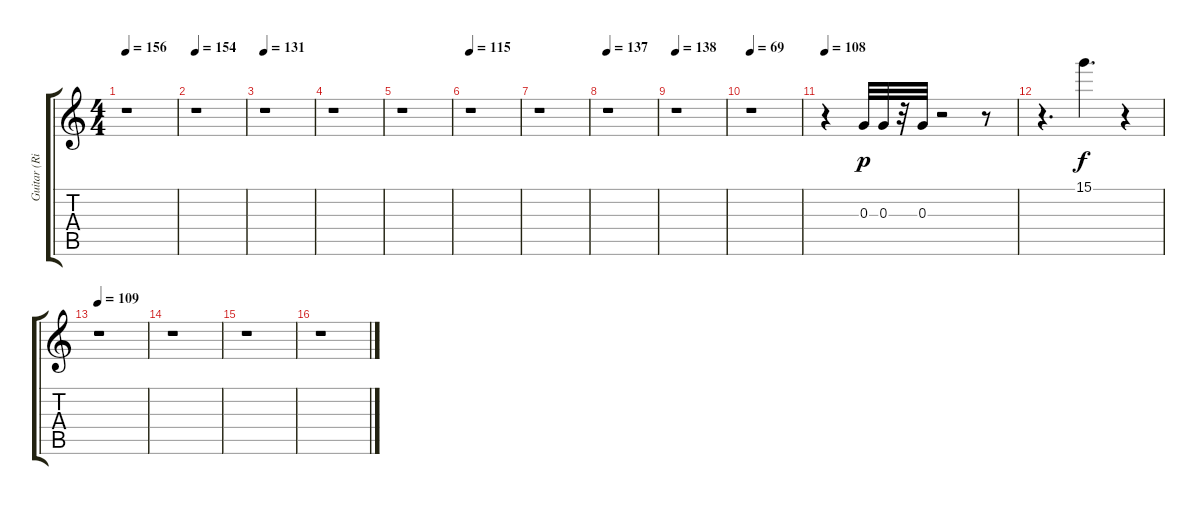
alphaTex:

\track ("Guitar (Right)" "Guitar (Ri") {instrument distortionguitar}
\staff {score tabs}
\tuning (E4 B3 G3 D3 A2 E2) {hide}
\ts (4 4)
\tempo 156
\clef g2
\ks c
r.1{dy f} |
\tempo 154
r.1 |
\tempo 131
r.1 |
r.1 |
r.1 |
\tempo 115
r.1 |
r.1 |
\tempo 137
r.1 |
\tempo 138
r.1 |
\tempo 69
r.1 |
\tempo 108
r.4 0.3.32{dy p} 0.3.32 r.32 0.3.32 r.2 r.8 |
r.4{d} 15.1.4{d dy f} r.4 |
\tempo 109
r.1 |
r.1 |
r.1 |
r.1
